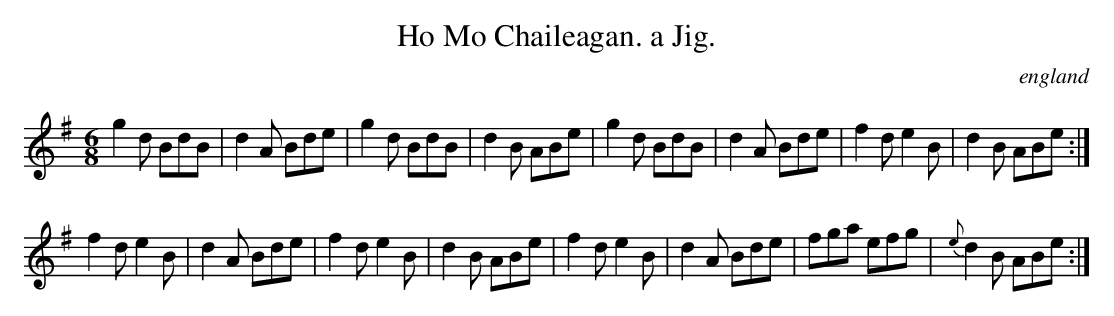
X:1
T:Ho Mo Chaileagan. a Jig.
O:england
M:6/8
L:1/8
K:G
g2d BdB|d2A Bde|g2d BdB|d2B ABe|g2d BdB|d2A Bde|f2d e2B|   d2B ABe:|
f2d e2B|d2A Bde|f2d e2B|d2B ABe|f2d e2B|d2A Bde|fga efg|{e}d2B ABe:|
